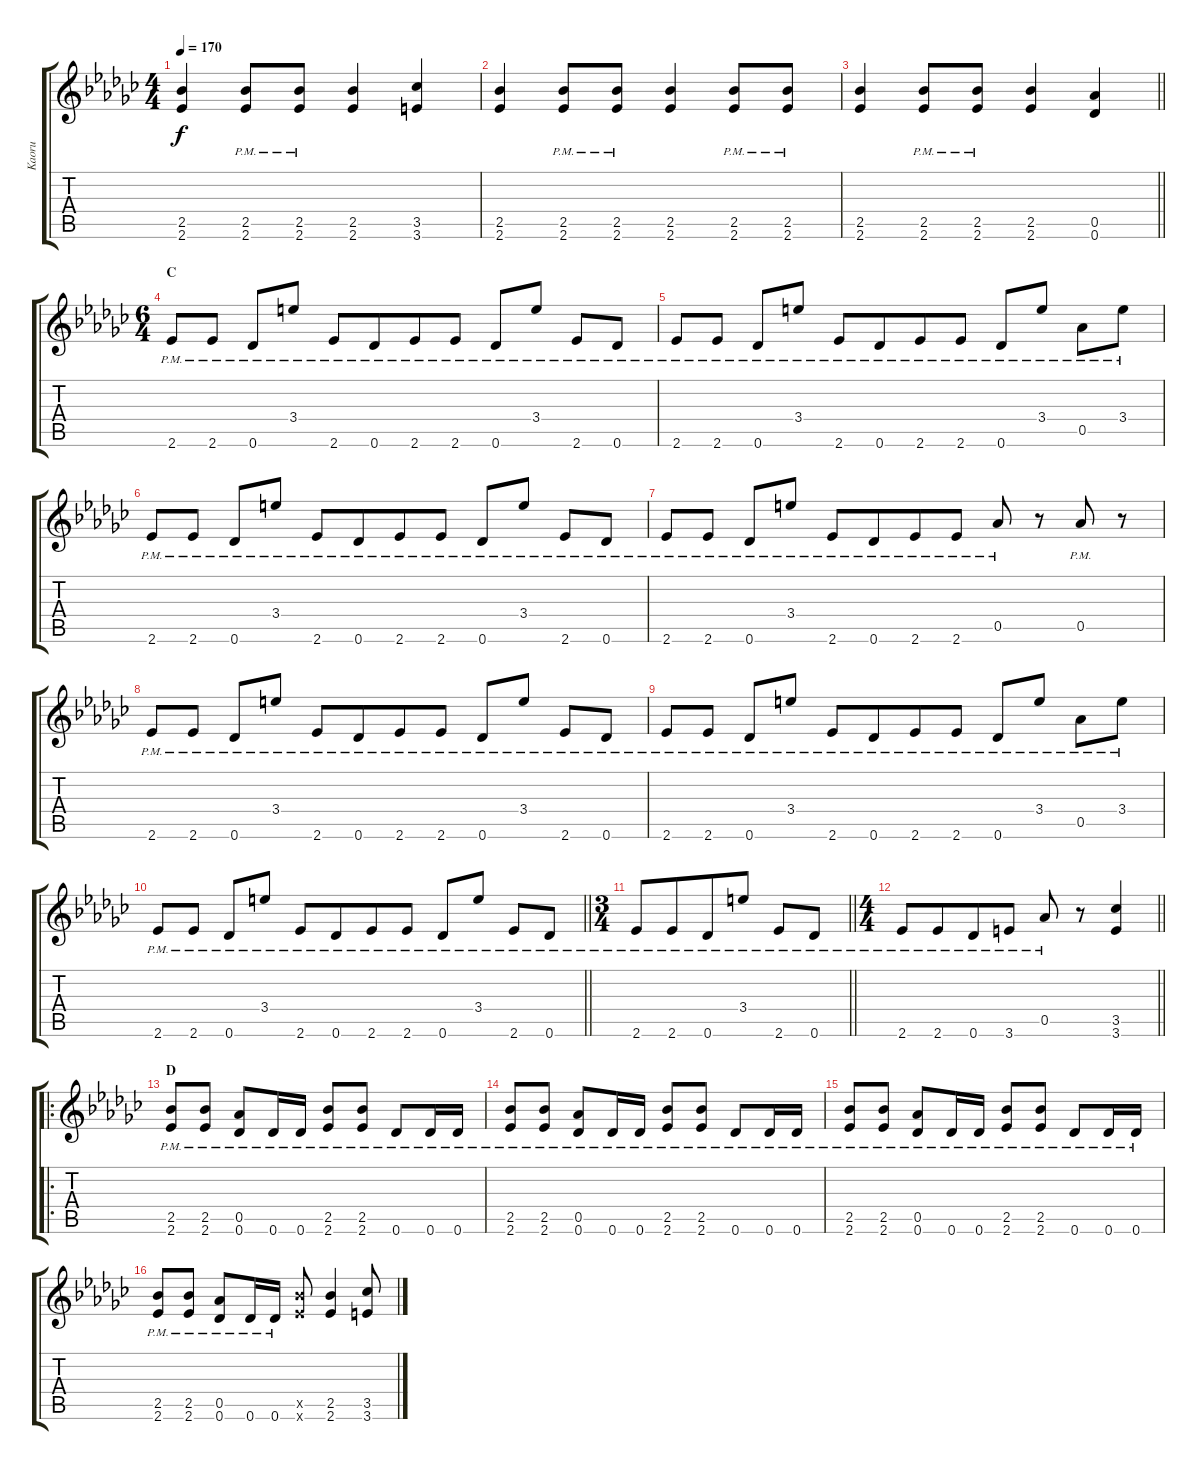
\track ("Kaoru" "Kaoru") {instrument overdrivenguitar}
\staff {score tabs}
\tuning (Eb4 Bb3 Gb3 Db3 Ab2 Db2) {hide}
\ts (4 4)
\tempo 170
\clef g2
\ks ebminor
(2.5 2.6).4{ot 8vb dy f} (2.5{pm} 2.6{pm}).8{ot 8vb} (2.5{pm} 2.6{pm}).8{ot 8vb} (2.5 2.6).4{ot 8vb} (3.5 3.6).4{ot 8vb} |
(2.5 2.6).4{ot 8vb} (2.5{pm} 2.6{pm}).8{ot 8vb} (2.5{pm} 2.6{pm}).8{ot 8vb} (2.5 2.6).4{ot 8vb} (2.5{pm} 2.6{pm}).8{ot 8vb} (2.5{pm} 2.6{pm}).8{ot 8vb} |
\barLineRight lightlight
(2.5 2.6).4{ot 8vb} (2.5{pm} 2.6{pm}).8{ot 8vb} (2.5{pm} 2.6{pm}).8{ot 8vb} (2.5 2.6).4{ot 8vb} (0.5 0.6).4{ot 8vb} |
\ts (6 4)
\section ("" "C")
2.6{pm}.8{ot 8vb} 2.6{pm}.8{ot 8vb} 0.6{pm}.8{ot 8vb} 3.4{pm}.8{ot 8vb beam split} 2.6{pm}.8{ot 8vb} 0.6{pm}.8{ot 8vb beam merge} 2.6{pm}.8{ot 8vb} 2.6{pm}.8{ot 8vb beam split} 0.6{pm}.8{ot 8vb} 3.4{pm}.8{ot 8vb} 2.6{pm}.8{ot 8vb} 0.6{pm}.8{ot 8vb} |
2.6{pm}.8{ot 8vb} 2.6{pm}.8{ot 8vb} 0.6{pm}.8{ot 8vb} 3.4{pm}.8{ot 8vb beam split} 2.6{pm}.8{ot 8vb} 0.6{pm}.8{ot 8vb beam merge} 2.6{pm}.8{ot 8vb} 2.6{pm}.8{ot 8vb beam split} 0.6{pm}.8{ot 8vb} 3.4{pm}.8{ot 8vb} 0.5{pm}.8{ot 8vb} 3.4{pm}.8{ot 8vb} |
2.6{pm}.8{ot 8vb} 2.6{pm}.8{ot 8vb} 0.6{pm}.8{ot 8vb} 3.4{pm}.8{ot 8vb beam split} 2.6{pm}.8{ot 8vb} 0.6{pm}.8{ot 8vb beam merge} 2.6{pm}.8{ot 8vb} 2.6{pm}.8{ot 8vb beam split} 0.6{pm}.8{ot 8vb} 3.4{pm}.8{ot 8vb} 2.6{pm}.8{ot 8vb} 0.6{pm}.8{ot 8vb} |
2.6{pm}.8{ot 8vb} 2.6{pm}.8{ot 8vb} 0.6{pm}.8{ot 8vb} 3.4{pm}.8{ot 8vb beam split} 2.6{pm}.8{ot 8vb} 0.6{pm}.8{ot 8vb beam merge} 2.6{pm}.8{ot 8vb} 2.6{pm}.8{ot 8vb beam split} 0.5{pm}.8{ot 8vb} r.8{ot 8vb} 0.5{pm}.8{ot 8vb} r.8{ot 8vb} |
2.6{pm}.8{ot 8vb} 2.6{pm}.8{ot 8vb} 0.6{pm}.8{ot 8vb} 3.4{pm}.8{ot 8vb beam split} 2.6{pm}.8{ot 8vb} 0.6{pm}.8{ot 8vb beam merge} 2.6{pm}.8{ot 8vb} 2.6{pm}.8{ot 8vb beam split} 0.6{pm}.8{ot 8vb} 3.4{pm}.8{ot 8vb} 2.6{pm}.8{ot 8vb} 0.6{pm}.8{ot 8vb} |
2.6{pm}.8{ot 8vb} 2.6{pm}.8{ot 8vb} 0.6{pm}.8{ot 8vb} 3.4{pm}.8{ot 8vb beam split} 2.6{pm}.8{ot 8vb} 0.6{pm}.8{ot 8vb beam merge} 2.6{pm}.8{ot 8vb} 2.6{pm}.8{ot 8vb beam split} 0.6{pm}.8{ot 8vb} 3.4{pm}.8{ot 8vb} 0.5{pm}.8{ot 8vb} 3.4{pm}.8{ot 8vb} |
\barLineRight lightlight
2.6{pm}.8{ot 8vb} 2.6{pm}.8{ot 8vb} 0.6{pm}.8{ot 8vb} 3.4{pm}.8{ot 8vb beam split} 2.6{pm}.8{ot 8vb} 0.6{pm}.8{ot 8vb beam merge} 2.6{pm}.8{ot 8vb} 2.6{pm}.8{ot 8vb beam split} 0.6{pm}.8{ot 8vb} 3.4{pm}.8{ot 8vb} 2.6{pm}.8{ot 8vb} 0.6{pm}.8{ot 8vb} |
\ts (3 4)
\section ("" "")
\barLineRight lightlight
2.6{pm}.8{ot 8vb} 2.6{pm}.8{ot 8vb beam merge} 0.6{pm}.8{ot 8vb} 3.4{pm}.8{ot 8vb beam split} 2.6{pm}.8{ot 8vb} 0.6{pm}.8{ot 8vb} |
\ts (4 4)
\section ("" "")
\barLineRight lightlight
2.6{pm}.8{ot 8vb} 2.6{pm}.8{ot 8vb beam merge} 0.6{pm}.8{ot 8vb} 3.6{pm}.8{ot 8vb} 0.5{pm}.8{ot 8vb} r.8{ot 8vb} (3.5 3.6).4{ot 8vb} |
\ro
\section ("" "D")
(2.5{pm} 2.6{pm}).8{ot 8vb} (2.5{pm} 2.6{pm}).8{ot 8vb} (0.5{pm} 0.6{pm}).8{ot 8vb} 0.6{pm}.16{ot 8vb} 0.6{pm}.16{ot 8vb} (2.5{pm} 2.6{pm}).8{ot 8vb} (2.5{pm} 2.6{pm}).8{ot 8vb} 0.6{pm}.8{ot 8vb} 0.6{pm}.16{ot 8vb} 0.6{pm}.16{ot 8vb} |
(2.5{pm} 2.6{pm}).8{ot 8vb} (2.5{pm} 2.6{pm}).8{ot 8vb} (0.5{pm} 0.6{pm}).8{ot 8vb} 0.6{pm}.16{ot 8vb} 0.6{pm}.16{ot 8vb} (2.5{pm} 2.6{pm}).8{ot 8vb} (2.5{pm} 2.6{pm}).8{ot 8vb} 0.6{pm}.8{ot 8vb} 0.6{pm}.16{ot 8vb} 0.6{pm}.16{ot 8vb} |
(2.5{pm} 2.6{pm}).8{ot 8vb} (2.5{pm} 2.6{pm}).8{ot 8vb} (0.5{pm} 0.6{pm}).8{ot 8vb} 0.6{pm}.16{ot 8vb} 0.6{pm}.16{ot 8vb} (2.5{pm} 2.6{pm}).8{ot 8vb} (2.5{pm} 2.6{pm}).8{ot 8vb} 0.6{pm}.8{ot 8vb} 0.6{pm}.16{ot 8vb} 0.6{pm}.16{ot 8vb} |
(2.5{pm} 2.6{pm}).8{ot 8vb} (2.5{pm} 2.6{pm}).8{ot 8vb} (0.5{pm} 0.6{pm}).8{ot 8vb} 0.6{pm}.16{ot 8vb} 0.6{pm}.16{ot 8vb} (2.5{x} 2.6{x}).8{ot 8vb} (2.5 2.6).4{ot 8vb} (3.5 3.6).8{ot 8vb}
